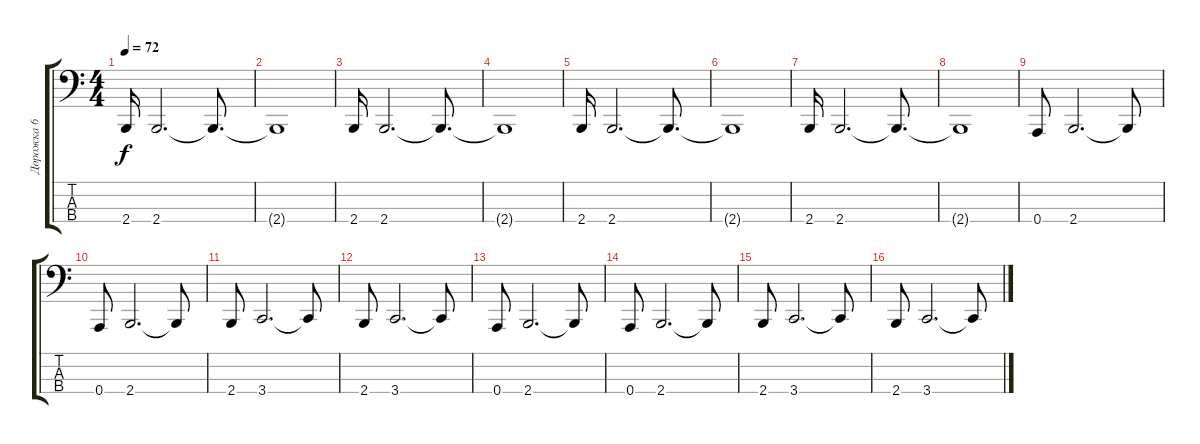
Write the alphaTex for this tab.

\track ("Дорожка 6" "Дорожка 6") {instrument electricbassfinger}
\staff {score tabs}
\tuning (D2 A1 E1 A0) {hide}
\ts (4 4)
\tempo 72
\clef f4
\ks c
2.4.16{dy f} 2.4.2{d} 2.4{t}.8{d} |
2.4{t}.1 |
2.4.16 2.4.2{d} 2.4{t}.8{d} |
2.4{t}.1 |
2.4.16 2.4.2{d} 2.4{t}.8{d} |
2.4{t}.1 |
2.4.16 2.4.2{d} 2.4{t}.8{d} |
2.4{t}.1 |
0.4.8 2.4.2{d} 2.4{t}.8 |
0.4.8 2.4.2{d} 2.4{t}.8 |
2.4.8 3.4.2{d} 3.4{t}.8 |
2.4.8 3.4.2{d} 3.4{t}.8 |
0.4.8 2.4.2{d} 2.4{t}.8 |
0.4.8 2.4.2{d} 2.4{t}.8 |
2.4.8 3.4.2{d} 3.4{t}.8 |
2.4.8 3.4.2{d} 3.4{t}.8
